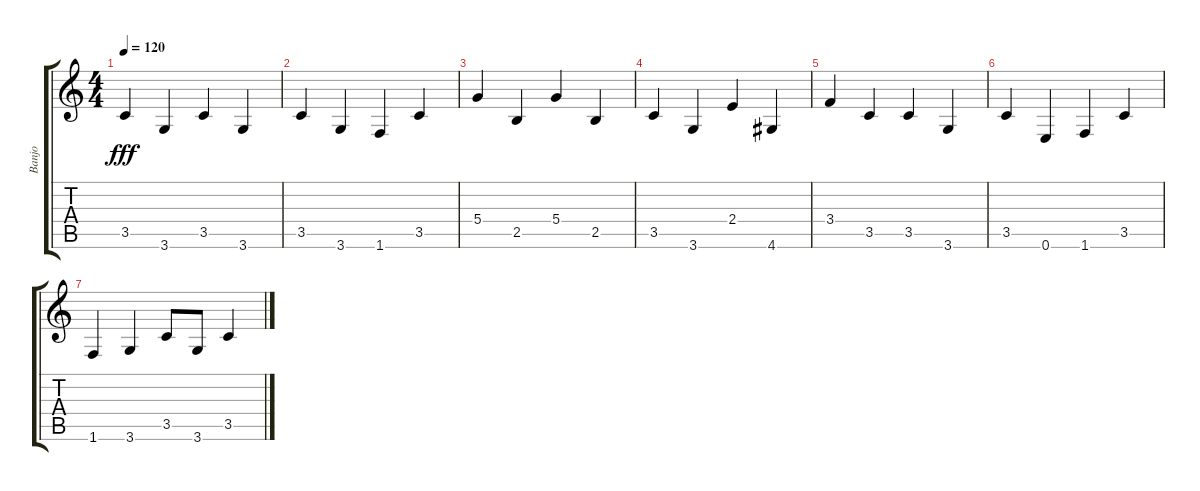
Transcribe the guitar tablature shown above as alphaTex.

\track ("Banjo" "Banjo") {instrument banjo}
\staff {score tabs}
\tuning (E4 B3 G3 D3 A2 E2) {hide}
\displaytranspose 12
\ts (4 4)
\tempo 120
\clef g2
\ks c
3.5.4{dy fff} 3.6.4 3.5.4 3.6.4 |
3.5.4 3.6.4 1.6.4 3.5.4 |
5.4.4 2.5.4 5.4.4 2.5.4 |
3.5.4 3.6.4 2.4.4 4.6.4 |
3.4.4 3.5.4 3.5.4 3.6.4 |
3.5.4 0.6.4 1.6.4 3.5.4 |
1.6.4 3.6.4 3.5.8 3.6.8 3.5.4
